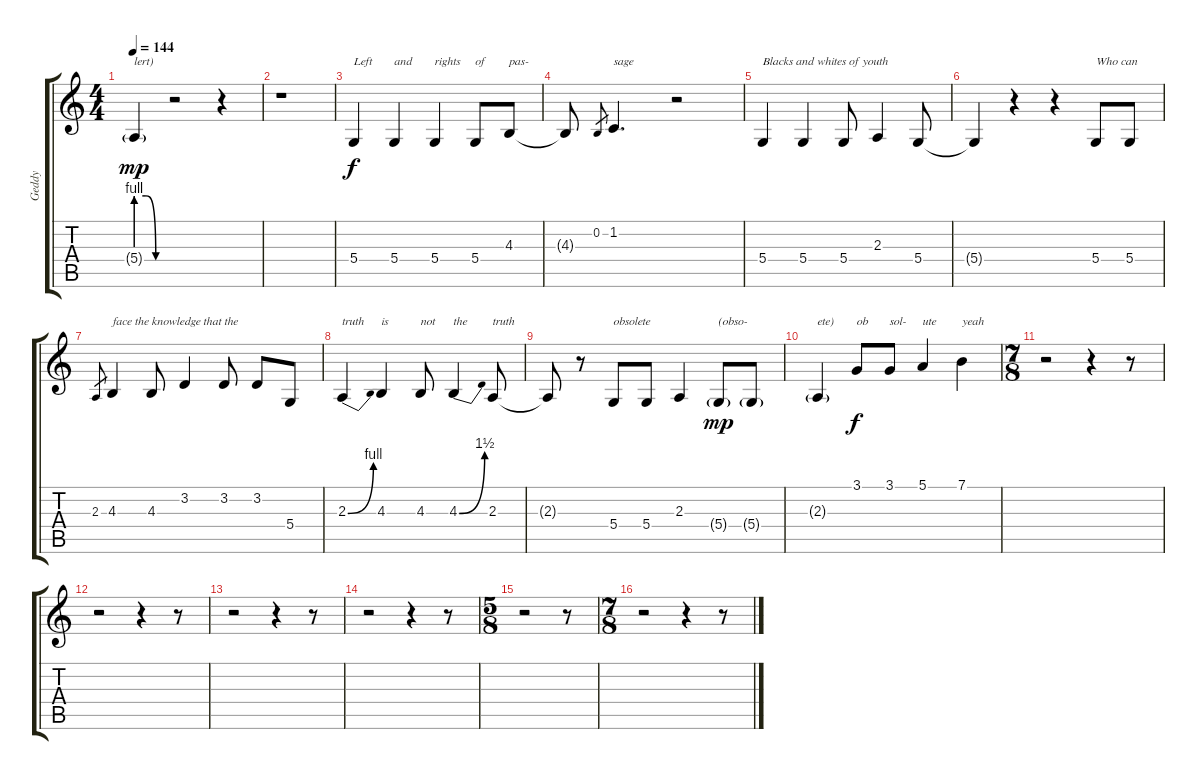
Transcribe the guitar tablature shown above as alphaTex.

\track ("Geddy" "Geddy") {instrument lead6voice}
\staff {score tabs}
\tuning (E4 B3 G3 D3 A2 E2) {hide}
\ts (4 4)
\tempo 144
\clef g2
\ks c
5.4{be (custom 0 4 20 4 40 0 60 0) g}.4{txt "lert)" dy mp} r.2 r.4 |
r.1 |
5.4.4{txt "Left" dy f} 5.4.4{txt "and"} 5.4.4{txt "rights"} 5.4.8{txt "of"} 4.3.8{txt "pas-"} |
4.3{t}.8 0.2.8{gr} 1.2.4{d txt "sage"} r.2 |
5.4.4{txt "Blacks and whites of youth"} 5.4.4 5.4.8 2.3.4 5.4.8 |
5.4{t}.4 r.4 r.4 5.4.8{txt "Who can"} 5.4.8 |
2.3.8{gr} 4.3.4{txt "face the knowledge that the"} 4.3.8 3.2.4 3.2.8 3.2.8 5.4.8 |
2.3{be (bend 0 0 60 4)}.4{txt "truth"} 4.3.4{txt "is"} 4.3.8{txt "not"} 4.3{be (bend 0 0 60 6)}.4{txt "the"} 2.3.8{txt "truth"} |
2.3{t}.8 r.8 5.4.8{txt "obsolete"} 5.4.8 2.3.4 5.4{g}.8{txt "(obso-" dy mp} 5.4{g}.8 |
2.3{g}.4{txt "ete)"} 3.1.8{txt "ob" dy f} 3.1.8{txt "sol-"} 5.1.4{txt "ute"} 7.1.4{txt "yeah"} |
\ts (7 8)
r.2 r.4 r.8 |
r.2 r.4 r.8 |
r.2 r.4 r.8 |
r.2 r.4 r.8 |
\ts (5 8)
r.2 r.8 |
\ts (7 8)
r.2 r.4 r.8
